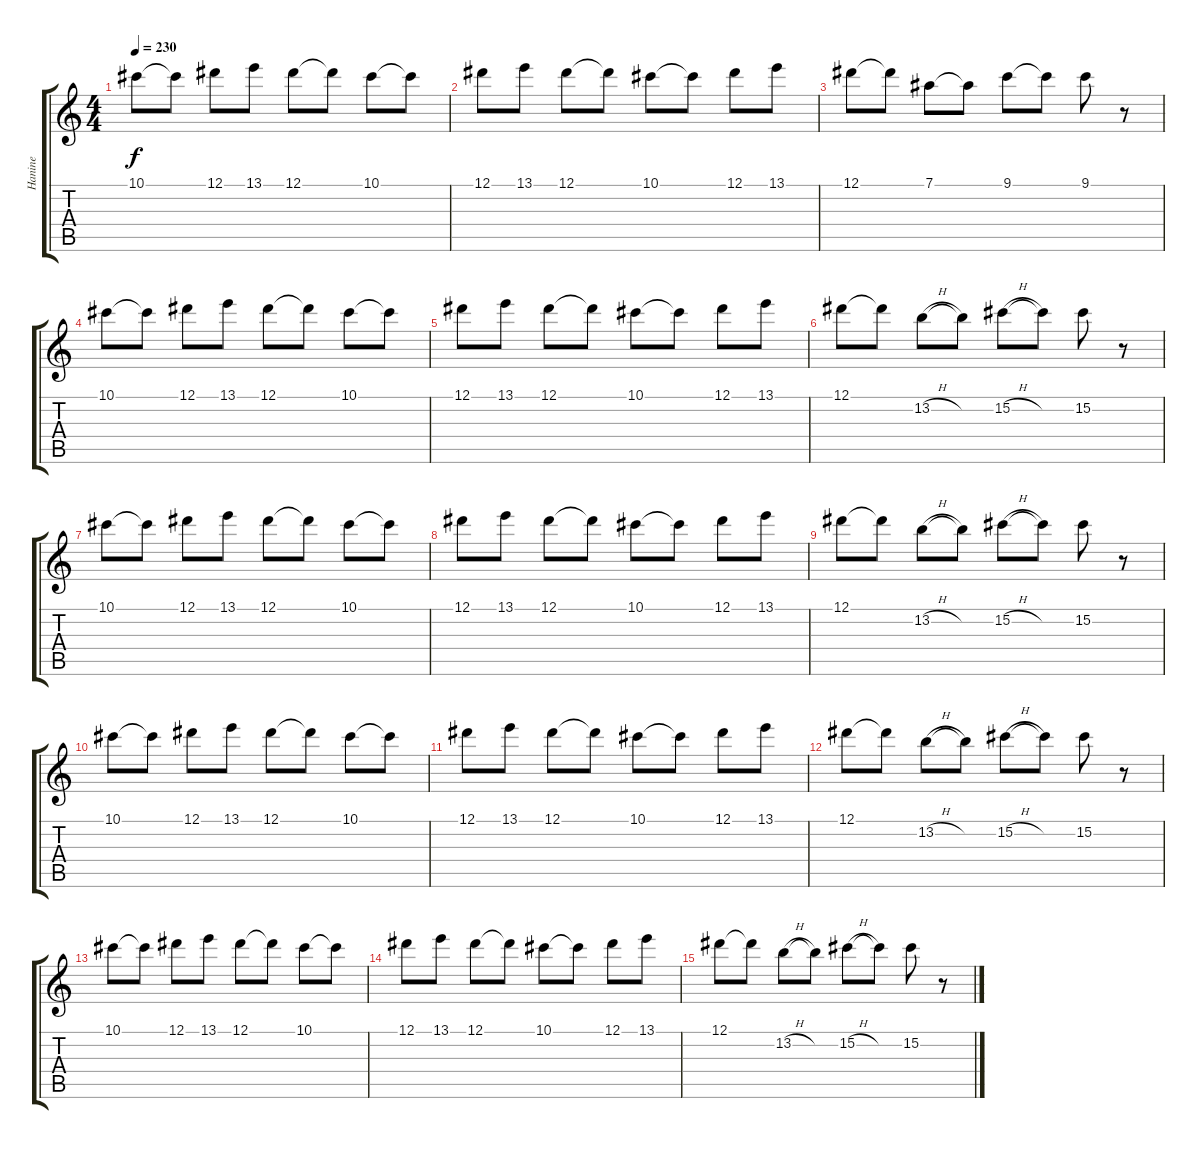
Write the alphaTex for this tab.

\track ("Hanine" "Hanine") {instrument distortionguitar}
\staff {score tabs}
\tuning (Eb4 Bb3 Gb3 Db3 Ab2 Eb2) {hide}
\ts (4 4)
\tempo 230
\clef g2
\ks c
10.1.8{dy f} 10.1{t}.8 12.1.8 13.1.8 12.1.8 12.1{t}.8 10.1.8 10.1{t}.8 |
12.1.8 13.1.8 12.1.8 12.1{t}.8 10.1.8 10.1{t}.8 12.1.8 13.1.8 |
12.1.8 12.1{t}.8 7.1.8 7.1{t}.8 9.1.8 9.1{t}.8 9.1.8 r.8 |
10.1.8 10.1{t}.8 12.1.8 13.1.8 12.1.8 12.1{t}.8 10.1.8 10.1{t}.8 |
12.1.8 13.1.8 12.1.8 12.1{t}.8 10.1.8 10.1{t}.8 12.1.8 13.1.8 |
12.1.8 12.1{t}.8 13.2{h}.8 13.2{t}.8 15.2{h}.8 15.2{t}.8 15.2.8 r.8 |
10.1.8 10.1{t}.8 12.1.8 13.1.8 12.1.8 12.1{t}.8 10.1.8 10.1{t}.8 |
12.1.8 13.1.8 12.1.8 12.1{t}.8 10.1.8 10.1{t}.8 12.1.8 13.1.8 |
12.1.8 12.1{t}.8 13.2{h}.8 13.2{t}.8 15.2{h}.8 15.2{t}.8 15.2.8 r.8 |
10.1.8 10.1{t}.8 12.1.8 13.1.8 12.1.8 12.1{t}.8 10.1.8 10.1{t}.8 |
12.1.8 13.1.8 12.1.8 12.1{t}.8 10.1.8 10.1{t}.8 12.1.8 13.1.8 |
12.1.8 12.1{t}.8 13.2{h}.8 13.2{t}.8 15.2{h}.8 15.2{t}.8 15.2.8 r.8 |
10.1.8 10.1{t}.8 12.1.8 13.1.8 12.1.8 12.1{t}.8 10.1.8 10.1{t}.8 |
12.1.8 13.1.8 12.1.8 12.1{t}.8 10.1.8 10.1{t}.8 12.1.8 13.1.8 |
12.1.8 12.1{t}.8 13.2{h}.8 13.2{t}.8 15.2{h}.8 15.2{t}.8 15.2.8 r.8
